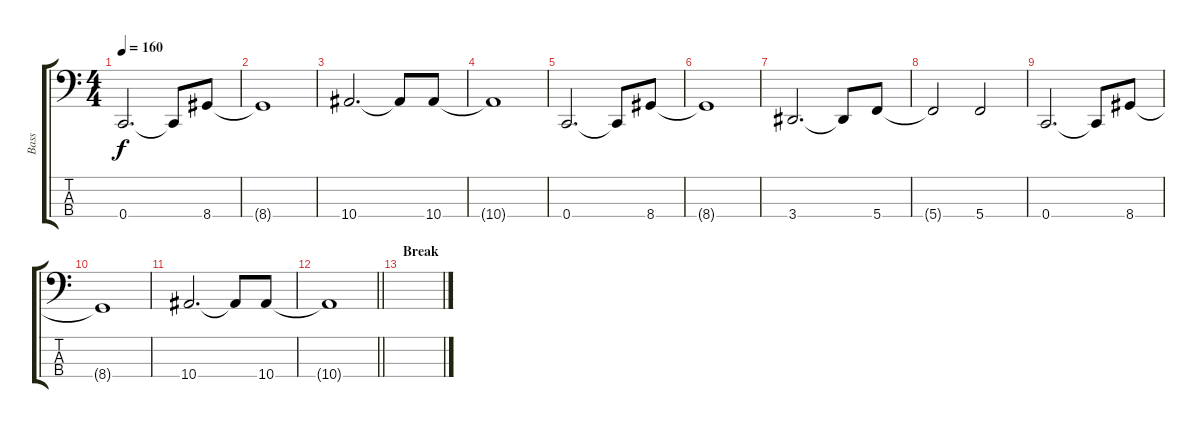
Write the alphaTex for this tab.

\track ("Bass" "Bass") {instrument electricbasspick}
\staff {score tabs}
\tuning (F2 C2 G1 C1) {hide}
\ts (4 4)
\tempo 160
\clef f4
\ks c
0.4.2{d dy f} 0.4{t}.8 8.4.8 |
8.4{t}.1 |
10.4.2{d} 10.4{t}.8 10.4.8 |
10.4{t}.1 |
0.4.2{d} 0.4{t}.8 8.4.8 |
8.4{t}.1 |
3.4.2{d} 3.4{t}.8 5.4.8 |
5.4{t}.2 5.4.2 |
0.4.2{d} 0.4{t}.8 8.4.8 |
8.4{t}.1 |
10.4.2{d} 10.4{t}.8 10.4.8 |
\barLineRight lightlight
10.4{t}.1 |
\section ("" "Break")
